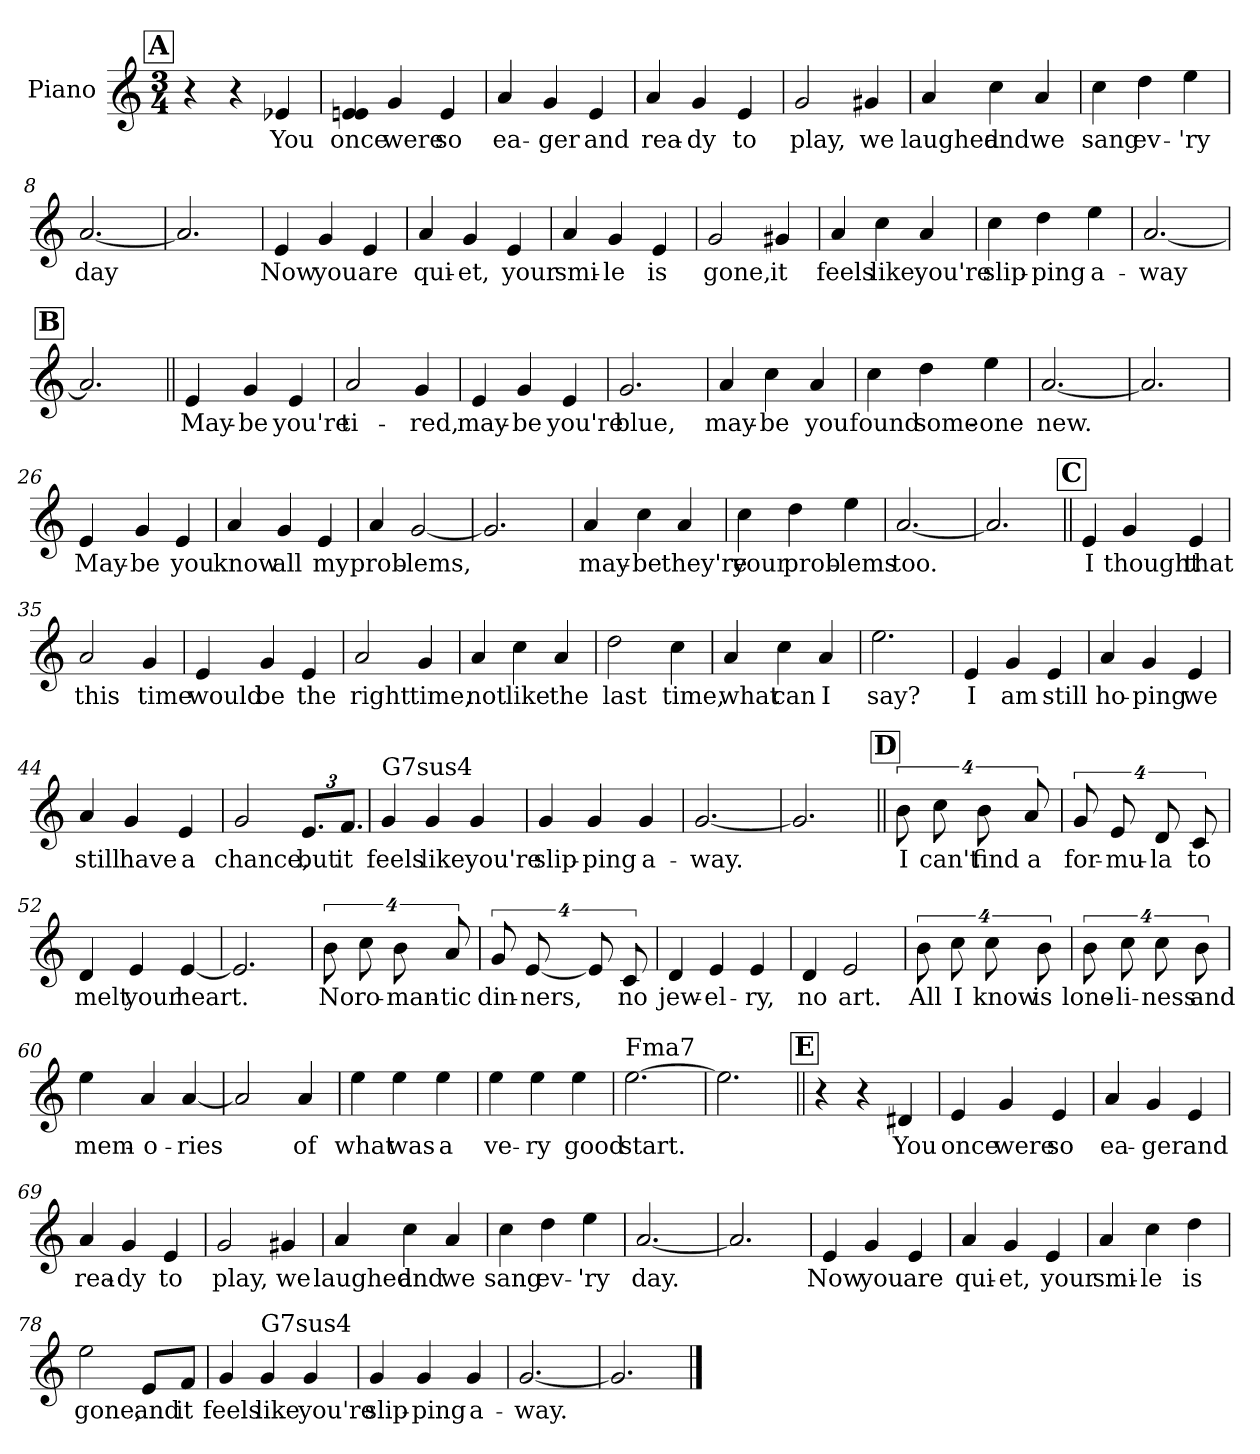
**kern	**text
*part1	*part1
*staff1	*staff1
*I"Piano	*
*I'Pno.	*
*clefG2	*
*k[]	*
*C:	*
*M3/4	*
!!LO:REH:place=s1:a:t=A
=1	=1
4r	.
4r	.
4e-X/	You
=2	=2
4en/ 4e/	once
4g/	were
4e/	so
=3	=3
4a/	ea-
4g/	-ger
4e/	and
=4	=4
4a/	-rea-
4g/	-dy
4e/	to
=5	=5
2g/	play,
4g#X/	we
=6	=6
4a/	laughed
4cc\	and
4a/	we
!!LO:LB:g=z
=7	=7
4cc\	sang
4dd\	ev-
4ee\	-'ry
=8	=8
[2.a/	day
=9	=9
2.a/]	.
=10	=10
4e/	Now
4g/	you
4e/	are
=11	=11
4a/	qui-
4g/	-et,
4e/	your
=12	=12
4a/	smi-
4g/	-le
4e/	is
=13	=13
2g/	gone,
4g#X/	it
!!LO:LB:g=z
=14	=14
4a/	-feels
4cc\	like
4a/	you're
=15	=15
4cc\	slip-
4dd\	-ping
4ee\	a-
=16	=16
[2.a/	-way
!!LO:REH:place=s1:a:t=B
=17	=17
2.a/]	.
=18||	=18||
4e/	May-
4g/	-be
4e/	you're
=19	=19
2a/	ti-
4g/	-red,
!!LO:LB:g=z
=20	=20
4e/	may-
4g/	-be
4e/	you're
=21	=21
2.g/	blue,
=22	=22
4a/	may-
4cc\	-be
4a/	you
=23	=23
4cc\	found
4dd\	some-
4ee\	-one
=24	=24
[2.a/	new.
=25	=25
2.a/]	.
=26	=26
4e/	May-
4g/	-be
4e/	you
!!LO:LB:g=z
=27	=27
4a/	know
4g/	all
4e/	my
=28	=28
4a/	prob-
[2g/	-lems,
=29	=29
2.g/]	.
=30	=30
4a/	may-
4cc\	-be
4a/	they're
=31	=31
4cc\	-your
4dd\	prob-
4ee\	-lems
=32	=32
[2.a/	too.
=33	=33
2.a/]	.
!!LO:LB:g=z
!!LO:REH:place=s1:a:t=C
=34||	=34||
4e/	I
4g/	thought
4e/	that
=35	=35
2a/	this
4g/	time
=36	=36
4e/	would
4g/	be
4e/	the
=37	=37
2a/	right
4g/	time,
=38	=38
4a/	not
4cc\	like
4a/	the
=39	=39
2dd\	last
4cc\	time,
!!LO:LB:g=z
=40	=40
4a/	what
4cc\	can
4a/	I
=41	=41
2.ee\	say?
=42	=42
4e/	I
4g/	am
4e/	still
=43	=43
4a/	ho-
4g/	-ping
4e/	we
=44	=44
4a/	still
4g/	have
4e/	a
=45	=45
2g/	chance,
*Xbrackettup	*
12.e/L	but
12.f/J	it
!!LO:PB:g=z
=46	=46
!LO:TX:a:t=G7sus4	!
4g/	feels
4g/	like
4g/	you're
=47	=47
4g/	slip-
4g/	-ping
4g/	a-
=48	=48
[2.g/	-way.
=49	=49
2.g/]	.
!!LO:REH:place=s1:a:t=D
=50||	=50||
*brackettup	*
16%3b\	I
16%3cc\	can't
16%3b\	find
16%3a/	a
=51	=51
16%3g/	for-
16%3e/	-mu-
16%3d/	-la
16%3c/	to
!!LO:LB:g=z
=52	=52
4d/	melt
4e/	your
[4e/	heart.
=53	=53
2.e/]	.
=54	=54
16%3b\	No
16%3cc\	ro-
16%3b\	-man-
16%3a/	-tic
=55	=55
16%3g/	din-
[16%3e/	-ners,
16%3e/]	.
16%3c/	no
=56	=56
4d/	jew-
4e/	-el-
4e/	-ry,
=57	=57
4d/	no
2e/	art.
!!LO:LB:g=z
=58	=58
16%3b\	All
16%3cc\	I
16%3cc\	know
16%3b\	is
=59	=59
16%3b\	lone-
16%3cc\	-li-
16%3cc\	-ness
16%3b\	and
=60	=60
4ee\	mem-
4a/	-o-
[4a/	-ries
=61	=61
2a/]	.
4a/	of
=62	=62
4ee\	what
4ee\	was
4ee\	a
=63	=63
4ee\	ve-
4ee\	-ry
4ee\	good
!!LO:LB:g=z
=64	=64
!LO:TX:a:t=Fma7	!
[2.ee\	start.
=65	=65
2.ee\]	.
!!LO:REH:place=s1:a:t=E
=66||	=66||
4r	.
4r	.
4d#X/	You
=67	=67
4e/	once
4g/	were
4e/	so
=68	=68
4a/	ea-
4g/	-ger
4e/	and
=69	=69
4a/	rea-
4g/	-dy
4e/	to
=70	=70
2g/	play,
4g#X/	we
!!LO:LB:g=z
=71	=71
4a/	laughed
4cc\	and
4a/	we
=72	=72
4cc\	sang
4dd\	ev-
4ee\	-'ry
=73	=73
[2.a/	day.
=74	=74
2.a/]	.
=75	=75
4e/	Now
4g/	you
4e/	are
=76	=76
4a/	qui-
4g/	-et,
4e/	your
=77	=77
4a/	smi-
4cc\	-le
4dd\	is
!!LO:LB:g=z
=78	=78
2ee\	gone,
8e/L	and
8f/J	it
=79	=79
4g/	feels
!LO:TX:a:t=G7sus4	!
4g/	like
4g/	you're
=80	=80
4g/	slip-
4g/	-ping
4g/	a-
=81	=81
[2.g/	-way.
=82	=82
2.g/]	.
==	==
*-	*-
